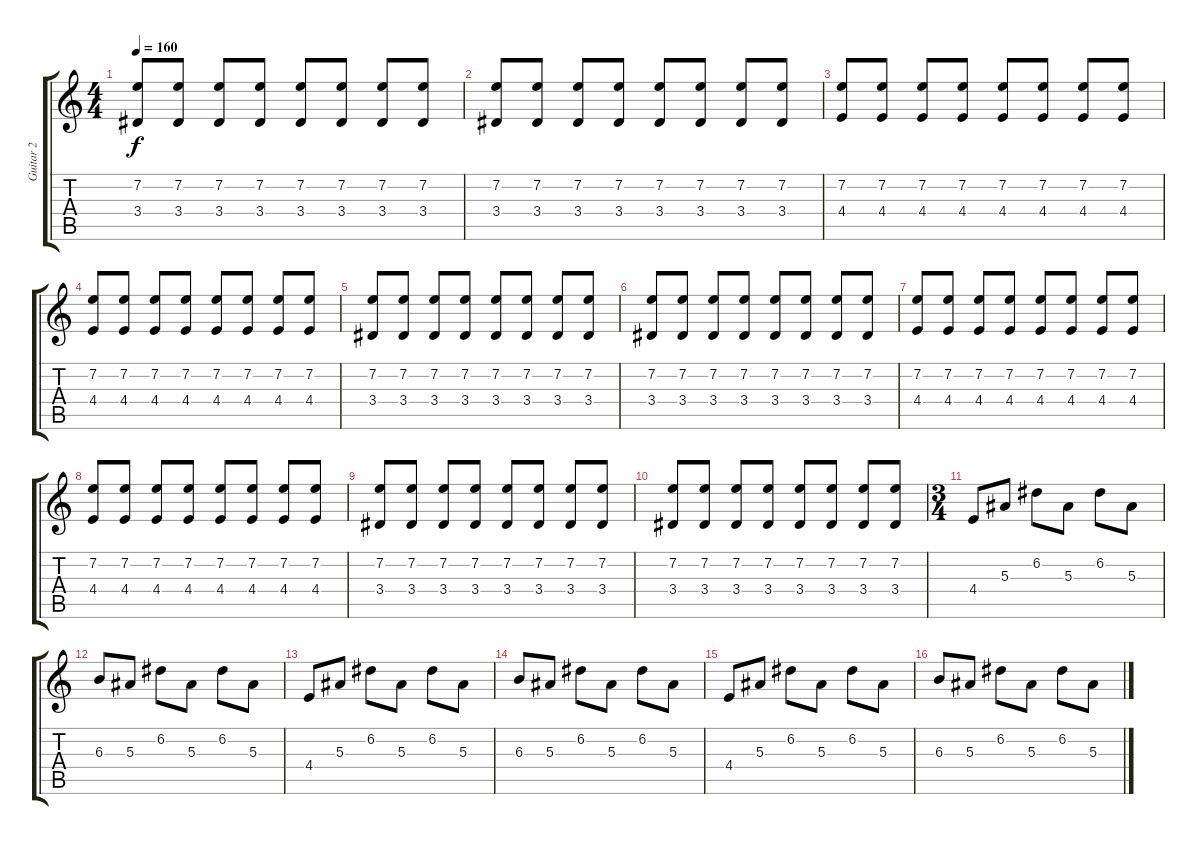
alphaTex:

\track ("Guitar 2" "Guitar 2") {instrument overdrivenguitar}
\staff {score tabs}
\tuning (D4 A3 F3 C3 G2 C2) {hide}
\ts (4 4)
\tempo 160
\clef g2
\ks c
(7.2 3.4).8{dy f} (7.2 3.4).8 (7.2 3.4).8 (7.2 3.4).8 (7.2 3.4).8 (7.2 3.4).8 (7.2 3.4).8 (7.2 3.4).8 |
(7.2 3.4).8 (7.2 3.4).8 (7.2 3.4).8 (7.2 3.4).8 (7.2 3.4).8 (7.2 3.4).8 (7.2 3.4).8 (7.2 3.4).8 |
(7.2 4.4).8 (7.2 4.4).8 (7.2 4.4).8 (7.2 4.4).8 (7.2 4.4).8 (7.2 4.4).8 (7.2 4.4).8 (7.2 4.4).8 |
(7.2 4.4).8 (7.2 4.4).8 (7.2 4.4).8 (7.2 4.4).8 (7.2 4.4).8 (7.2 4.4).8 (7.2 4.4).8 (7.2 4.4).8 |
(7.2 3.4).8 (7.2 3.4).8 (7.2 3.4).8 (7.2 3.4).8 (7.2 3.4).8 (7.2 3.4).8 (7.2 3.4).8 (7.2 3.4).8 |
(7.2 3.4).8 (7.2 3.4).8 (7.2 3.4).8 (7.2 3.4).8 (7.2 3.4).8 (7.2 3.4).8 (7.2 3.4).8 (7.2 3.4).8 |
(7.2 4.4).8 (7.2 4.4).8 (7.2 4.4).8 (7.2 4.4).8 (7.2 4.4).8 (7.2 4.4).8 (7.2 4.4).8 (7.2 4.4).8 |
(7.2 4.4).8 (7.2 4.4).8 (7.2 4.4).8 (7.2 4.4).8 (7.2 4.4).8 (7.2 4.4).8 (7.2 4.4).8 (7.2 4.4).8 |
(7.2 3.4).8 (7.2 3.4).8 (7.2 3.4).8 (7.2 3.4).8 (7.2 3.4).8 (7.2 3.4).8 (7.2 3.4).8 (7.2 3.4).8 |
(7.2 3.4).8 (7.2 3.4).8 (7.2 3.4).8 (7.2 3.4).8 (7.2 3.4).8 (7.2 3.4).8 (7.2 3.4).8 (7.2 3.4).8 |
\ts (3 4)
4.4.8 5.3.8 6.2.8 5.3.8 6.2.8 5.3.8 |
6.3.8 5.3.8 6.2.8 5.3.8 6.2.8 5.3.8 |
4.4.8 5.3.8 6.2.8 5.3.8 6.2.8 5.3.8 |
6.3.8 5.3.8 6.2.8 5.3.8 6.2.8 5.3.8 |
4.4.8 5.3.8 6.2.8 5.3.8 6.2.8 5.3.8 |
6.3.8 5.3.8 6.2.8 5.3.8 6.2.8 5.3.8
